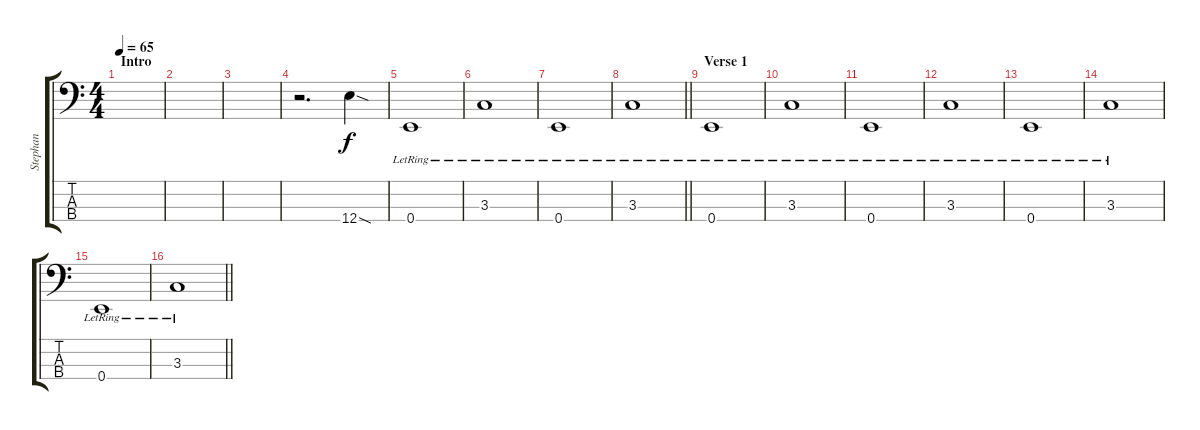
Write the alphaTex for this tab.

\track ("Stephan" "Stephan") {instrument electricbassfinger}
\staff {score tabs}
\tuning (G2 D2 A1 E1) {hide}
\ts (4 4)
\section ("" "Intro")
\tempo 65
\clef f4
\ks c
|
|
|
r.2{d volume 14 instrument electricbassfinger} 12.4{sod}.4 |
0.4{lr}.1 |
3.3{lr}.1 |
0.4{lr}.1 |
\barLineRight lightlight
3.3{lr}.1 |
\section ("" "Verse 1")
0.4{lr}.1 |
3.3{lr}.1 |
0.4{lr}.1 |
3.3{lr}.1 |
0.4{lr}.1 |
3.3{lr}.1 |
0.4{lr}.1 |
\barLineRight lightlight
3.3{lr}.1
